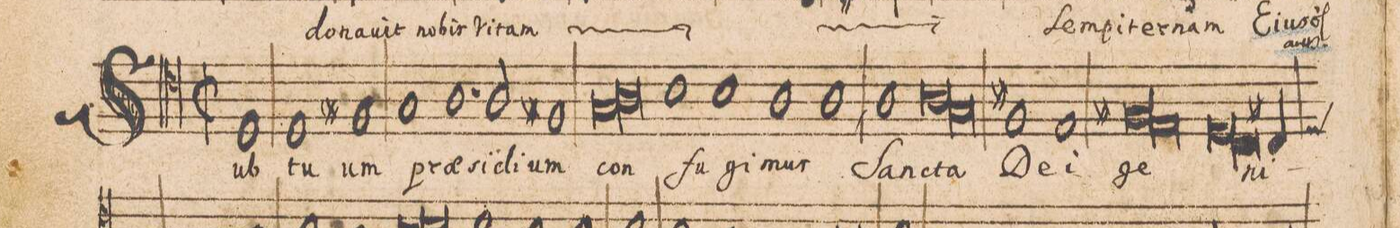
**kern	**text
*I"[TENOR.]	*
*clefC4	*
*k[]	*
*met(C|)	*
*M2/1	*
1D	Sub
1D	tu-
=2-	=2-
1F#X	-um
1G	prae-
=3-	=3-
1.A	-si-
2A/	-di-
=4-	=4-
1F#X	-um
*lig	*
1G	con-
=5-	=5-
1A	.
*Xlig	*
1B	-fu-
=6-	=6-
1B	-gi-
1A	-mus
=7-	=7-
1A,<	.
1A	San-
=8-	=8-
*lig	*
1A	-cta
1G	.
*Xlig	*
=9-	=9-
1F#Xi	De-
1E	-i
=10-	=10-
*lig	*
1F#X	ge-
1E	.
*Xlig	*
=11-	=11-
*lig	*
1D	.
*col	*
2.C/	.
*Xlig	*
4C#i/	-ni-
*Xcol	*
*custos:D	*
=12-	=12-
*-	*-
